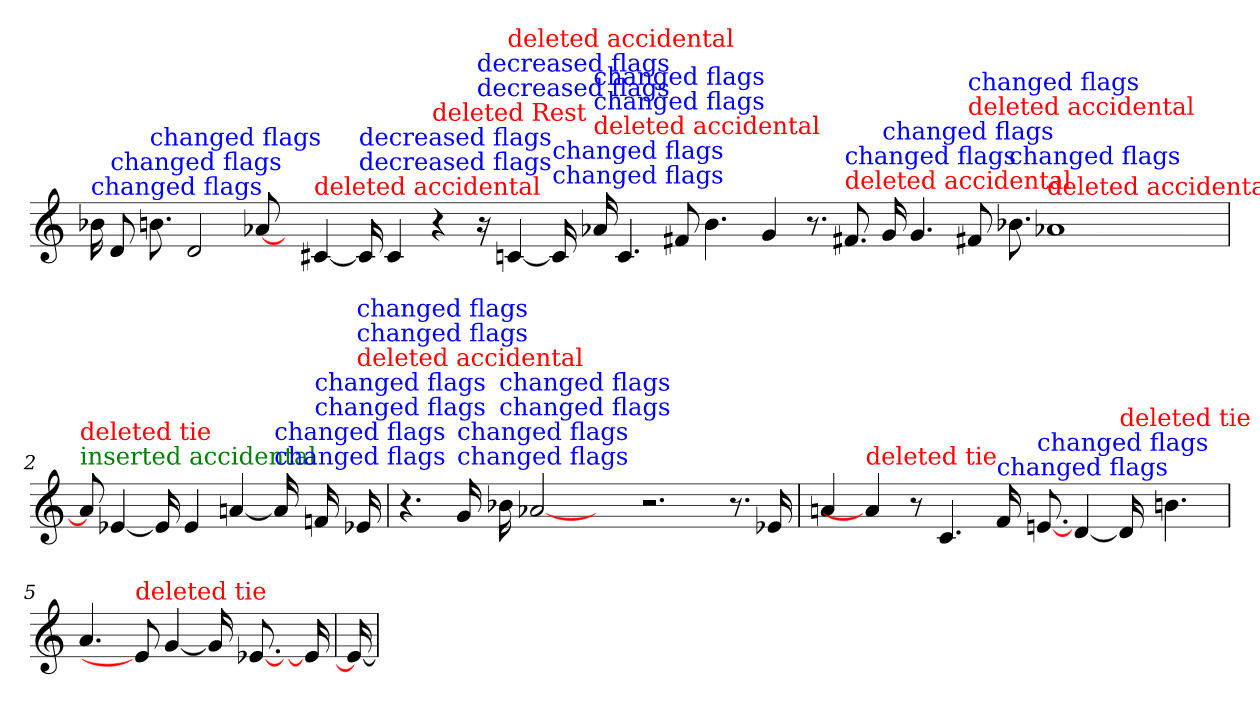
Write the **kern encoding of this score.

**kern
*part1
*staff1
=1
!LO:TX:color=#0000FF:t=changed flags
16b-Xi
!LO:TX:color=#0000FF:t=changed flags
8di
!LO:TX:color=#0000FF:t=changed flags
8.bni
2d
[8a-X
8ryy
!LO:TX:color=#FF0000:t=deleted accidental
[4c#Xj
!LO:TX:color=#0000FF:t=decreased flags
!LO:TX:color=#0000FF:t=decreased flags
16c#j]
4c#
!LO:TX:color=#FF0000:t=deleted Rest
4r
!LO:TX:color=#0000FF:t=decreased flags
!LO:TX:color=#0000FF:t=decreased flags
16r
!LO:TX:color=#FF0000:t=deleted accidental
[4cnj
!LO:TX:color=#0000FF:t=changed flags
!LO:TX:color=#0000FF:t=changed flags
16ci]
!LO:TX:color=#FF0000:t=deleted accidental
!LO:TX:color=#0000FF:t=changed flags
!LO:TX:color=#0000FF:t=changed flags
16a-Xi
4.c
8f#X
4.b
4g
8.r
!LO:TX:color=#FF0000:t=deleted accidental
!LO:TX:color=#0000FF:t=changed flags
8.f#Xi
!LO:TX:color=#0000FF:t=changed flags
16gi
4.g
!LO:TX:color=#FF0000:t=deleted accidental
!LO:TX:color=#0000FF:t=changed flags
8f#Xi
!LO:TX:color=#0000FF:t=changed flags
8.b-Xi
!LO:TX:color=#FF0000:t=deleted accidental
1a-Xj
=2
!LO:TX:color=#008000:t=inserted accidental
!LO:TX:color=#FF0000:t=deleted tie
8a-j]
[4e-X
16e-]
4e-
[4an
!LO:TX:color=#0000FF:t=changed flags
!LO:TX:color=#0000FF:t=changed flags
16ai]
!LO:TX:color=#0000FF:t=changed flags
!LO:TX:color=#0000FF:t=changed flags
16fni
!LO:TX:color=#FF0000:t=deleted accidental
!LO:TX:color=#0000FF:t=changed flags
!LO:TX:color=#0000FF:t=changed flags
16e-Xi
=3
4.r
!LO:TX:color=#0000FF:t=changed flags
!LO:TX:color=#0000FF:t=changed flags
16gi
!LO:TX:color=#0000FF:t=changed flags
!LO:TX:color=#0000FF:t=changed flags
16b-Xi
[2a-X
4ryy
2.r
8.r
16e-X
=4
4an
!LO:TX:color=#FF0000:t=deleted tie
4a-j]
8r
4.c
!LO:TX:color=#0000FF:t=changed flags
16fi
!LO:TX:color=#0000FF:t=changed flags
[8.eni
[4d
!LO:TX:color=#FF0000:t=deleted tie
16dj]
4.bn
=5
4.a
!LO:TX:color=#FF0000:t=deleted tie
8ej]
[4g
16g]
[8.e-X
16ryy
16e-]
=6
16e-_
=
*-
